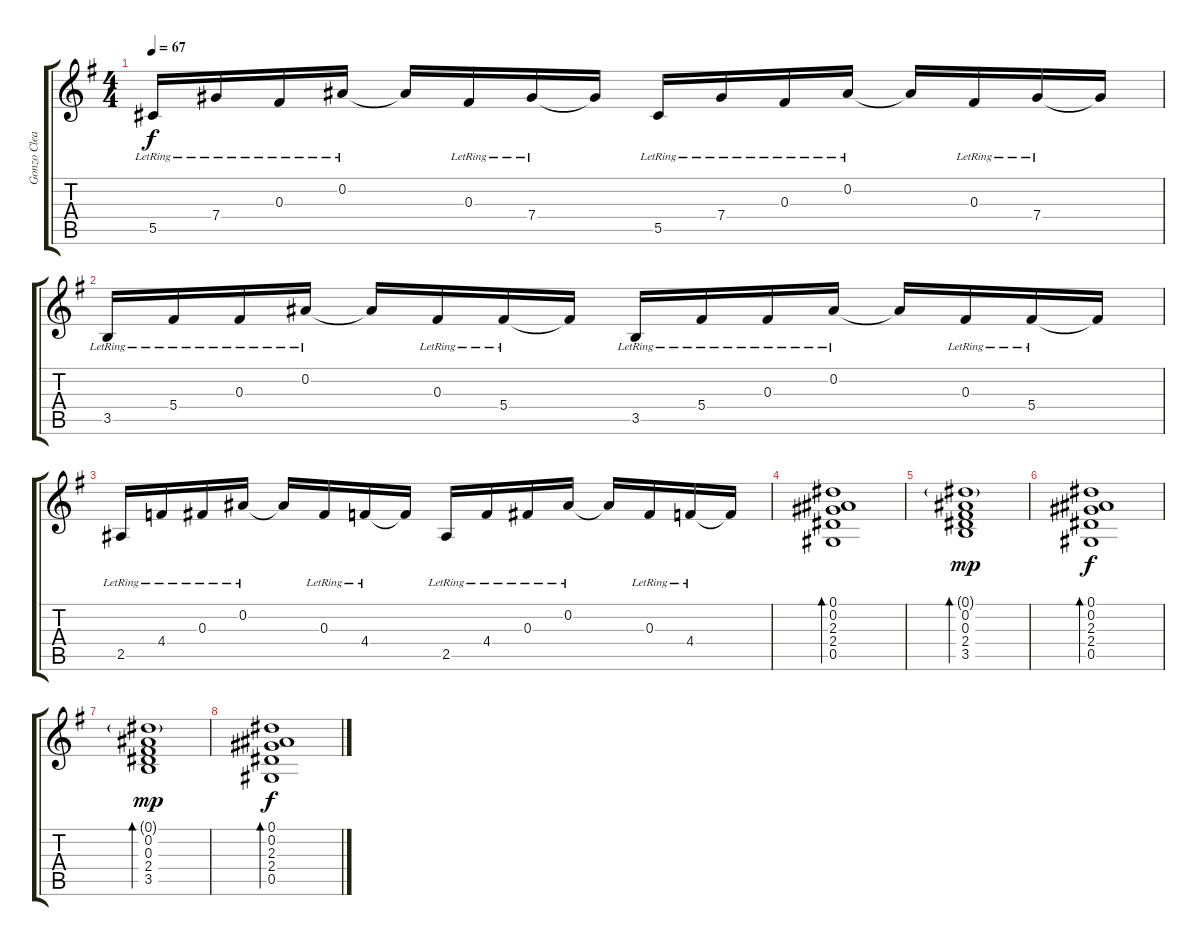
\track ("Gonzo Clean" "Gonzo Clea") {instrument electricguitarclean}
\staff {score tabs}
\tuning (Eb4 Bb3 Gb3 Db3 Ab2 Eb2) {hide}
\ts (4 4)
\tempo 67
\clef g2
\ks g
5.5{lr}.16{dy f} 7.4{lr}.16 0.3{lr}.16 0.2{lr}.16 0.2{t}.16 0.3{lr}.16 7.4{lr}.16 7.4{t}.16 5.5{lr}.16 7.4{lr}.16 0.3{lr}.16 0.2{lr}.16 0.2{t}.16 0.3{lr}.16 7.4{lr}.16 7.4{t}.16 |
3.5{lr}.16 5.4{lr}.16 0.3{lr}.16 0.2{lr}.16 0.2{t}.16 0.3{lr}.16 5.4{lr}.16 5.4{t}.16 3.5{lr}.16 5.4{lr}.16 0.3{lr}.16 0.2{lr}.16 0.2{t}.16 0.3{lr}.16 5.4{lr}.16 5.4{t}.16 |
2.5{lr}.16 4.4{lr}.16 0.3{lr}.16 0.2{lr}.16 0.2{t}.16 0.3{lr}.16 4.4{lr}.16 4.4{t}.16 2.5{lr}.16 4.4{lr}.16 0.3{lr}.16 0.2{lr}.16 0.2{t}.16 0.3{lr}.16 4.4{lr}.16 4.4{t}.16 |
(0.1 0.2 2.3 2.4 0.5).1{bd 120} |
(0.1{g} 0.2 0.3 2.4 3.5).1{bd 240 dy mp} |
(0.1 0.2 2.3 2.4 0.5).1{bd 240 dy f} |
(0.1{g} 0.2 0.3 2.4 3.5).1{bd 30 dy mp} |
(0.1 0.2 2.3 2.4 0.5).1{bd 30 dy f}
